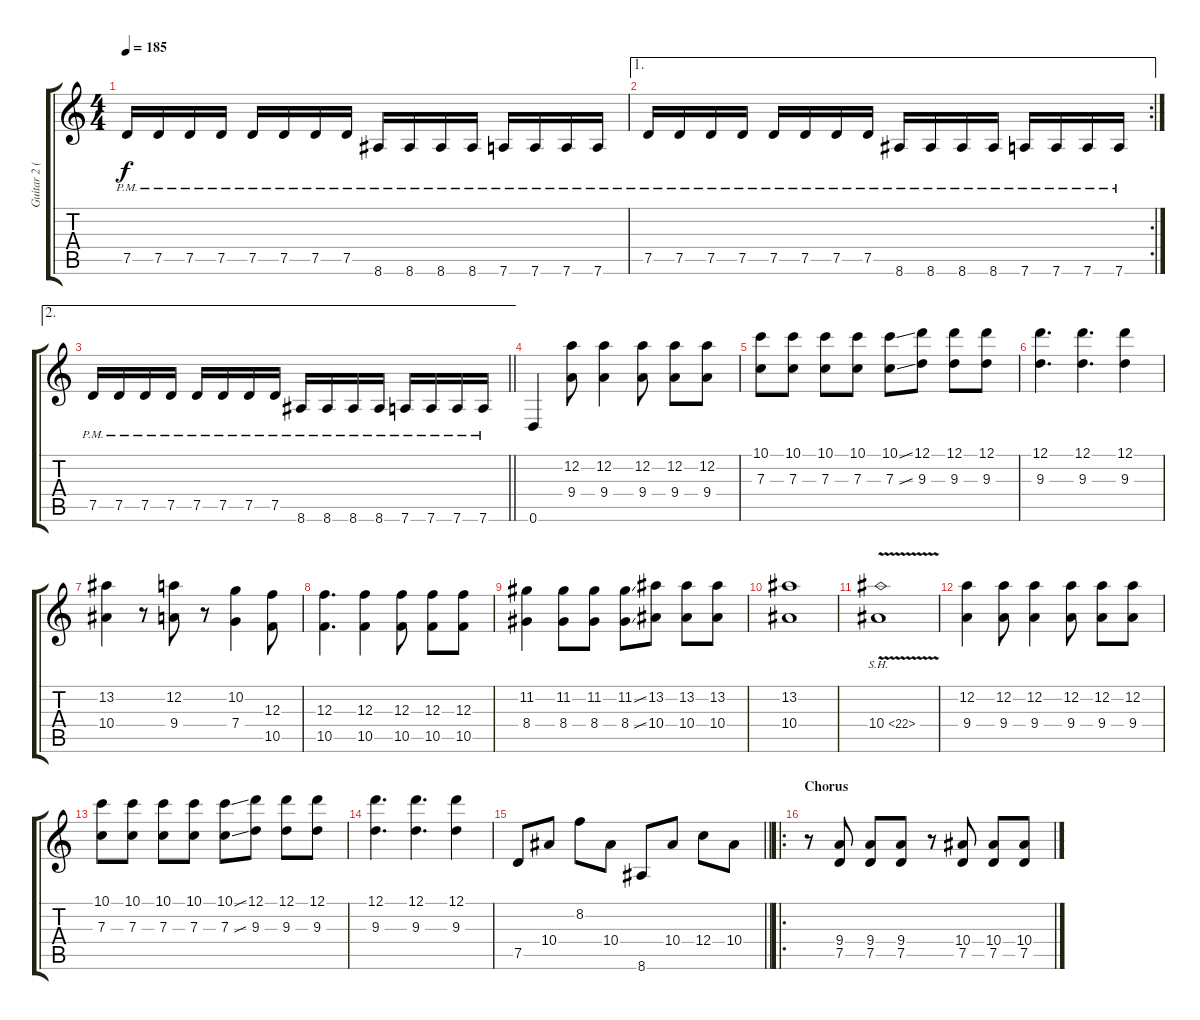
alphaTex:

\track ("Guitar 2 (Ale)" "Guitar 2 (") {instrument distortionguitar}
\staff {score tabs}
\tuning (D4 A3 F3 C3 G2 D2) {hide}
\ts (4 4)
\tempo 185
\clef g2
\ks c
7.5{pm}.16{dy f} 7.5{pm}.16 7.5{pm}.16 7.5{pm}.16 7.5{pm}.16 7.5{pm}.16 7.5{pm}.16 7.5{pm}.16 8.6{pm}.16 8.6{pm}.16 8.6{pm}.16 8.6{pm}.16 7.6{pm}.16 7.6{pm}.16 7.6{pm}.16 7.6{pm}.16 |
\ae 1
\rc 2
7.5{pm}.16 7.5{pm}.16 7.5{pm}.16 7.5{pm}.16 7.5{pm}.16 7.5{pm}.16 7.5{pm}.16 7.5{pm}.16 8.6{pm}.16 8.6{pm}.16 8.6{pm}.16 8.6{pm}.16 7.6{pm}.16 7.6{pm}.16 7.6{pm}.16 7.6{pm}.16 |
\ae 2
\barLineRight lightlight
7.5{pm}.16 7.5{pm}.16 7.5{pm}.16 7.5{pm}.16 7.5{pm}.16 7.5{pm}.16 7.5{pm}.16 7.5{pm}.16 8.6{pm}.16 8.6{pm}.16 8.6{pm}.16 8.6{pm}.16 7.6{pm}.16 7.6{pm}.16 7.6{pm}.16 7.6{pm}.16 |
0.6.4 (12.2 9.4).8 (12.2 9.4).4 (12.2 9.4).8 (12.2 9.4).8 (12.2 9.4).8 |
(10.1 7.3).8 (10.1 7.3).8 (10.1 7.3).8 (10.1 7.3).8 (10.1{ss} 7.3{ss}).8 (12.1 9.3).8 (12.1 9.3).8 (12.1 9.3).8 |
(12.1 9.3).4{d} (12.1 9.3).4{d} (12.1 9.3).4 |
(13.2 10.4).4 r.8 (12.2 9.4).8 r.8 (10.2 7.4).4 (12.3 10.5).8 |
(12.3 10.5).4{d} (12.3 10.5).4 (12.3 10.5).8 (12.3 10.5).8 (12.3 10.5).8 |
(11.2 8.4).4 (11.2 8.4).8 (11.2 8.4).8 (11.2{ss} 8.4{ss}).8 (13.2 10.4).8 (13.2 10.4).8 (13.2 10.4).8 |
(13.2 10.4).1 |
10.4{sh 12 v}.1 |
(12.2 9.4).4 (12.2 9.4).8 (12.2 9.4).4 (12.2 9.4).8 (12.2 9.4).8 (12.2 9.4).8 |
(10.1 7.3).8 (10.1 7.3).8 (10.1 7.3).8 (10.1 7.3).8 (10.1{ss} 7.3{ss}).8 (12.1 9.3).8 (12.1 9.3).8 (12.1 9.3).8 |
(12.1 9.3).4{d} (12.1 9.3).4{d} (12.1 9.3).4 |
\barLineRight lightlight
7.5.8 10.4.8 8.2.8 10.4.8 8.6.8 10.4.8 12.4.8 10.4.8 |
\ro
\section ("" "Chorus")
r.8 (9.4 7.5).8 (9.4 7.5).8 (9.4 7.5).8 r.8 (10.4 7.5).8 (10.4 7.5).8 (10.4 7.5).8
